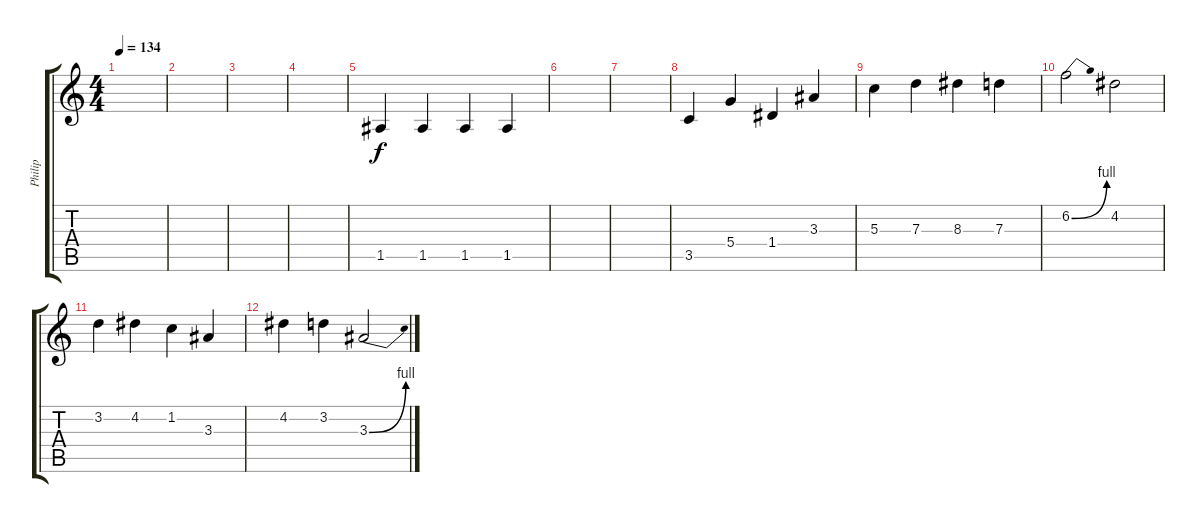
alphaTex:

\track ("Philip " "Philip ") {instrument electricguitarclean}
\staff {score tabs}
\tuning (E4 B3 G3 D3 A2 E2) {hide}
\ts (4 4)
\tempo 134
\clef g2
\ks c
|
|
|
|
1.5.4 1.5.4 1.5.4 1.5.4 |
|
|
3.5.4 5.4.4 1.4.4 3.3.4 |
5.3.4 7.3.4 8.3.4 7.3.4 |
6.2{be (bend 0 0 60 4)}.2 4.2.2 |
3.2.4 4.2.4 1.2.4 3.3.4 |
4.2.4 3.2.4 3.3{be (bend 0 0 60 4)}.2
